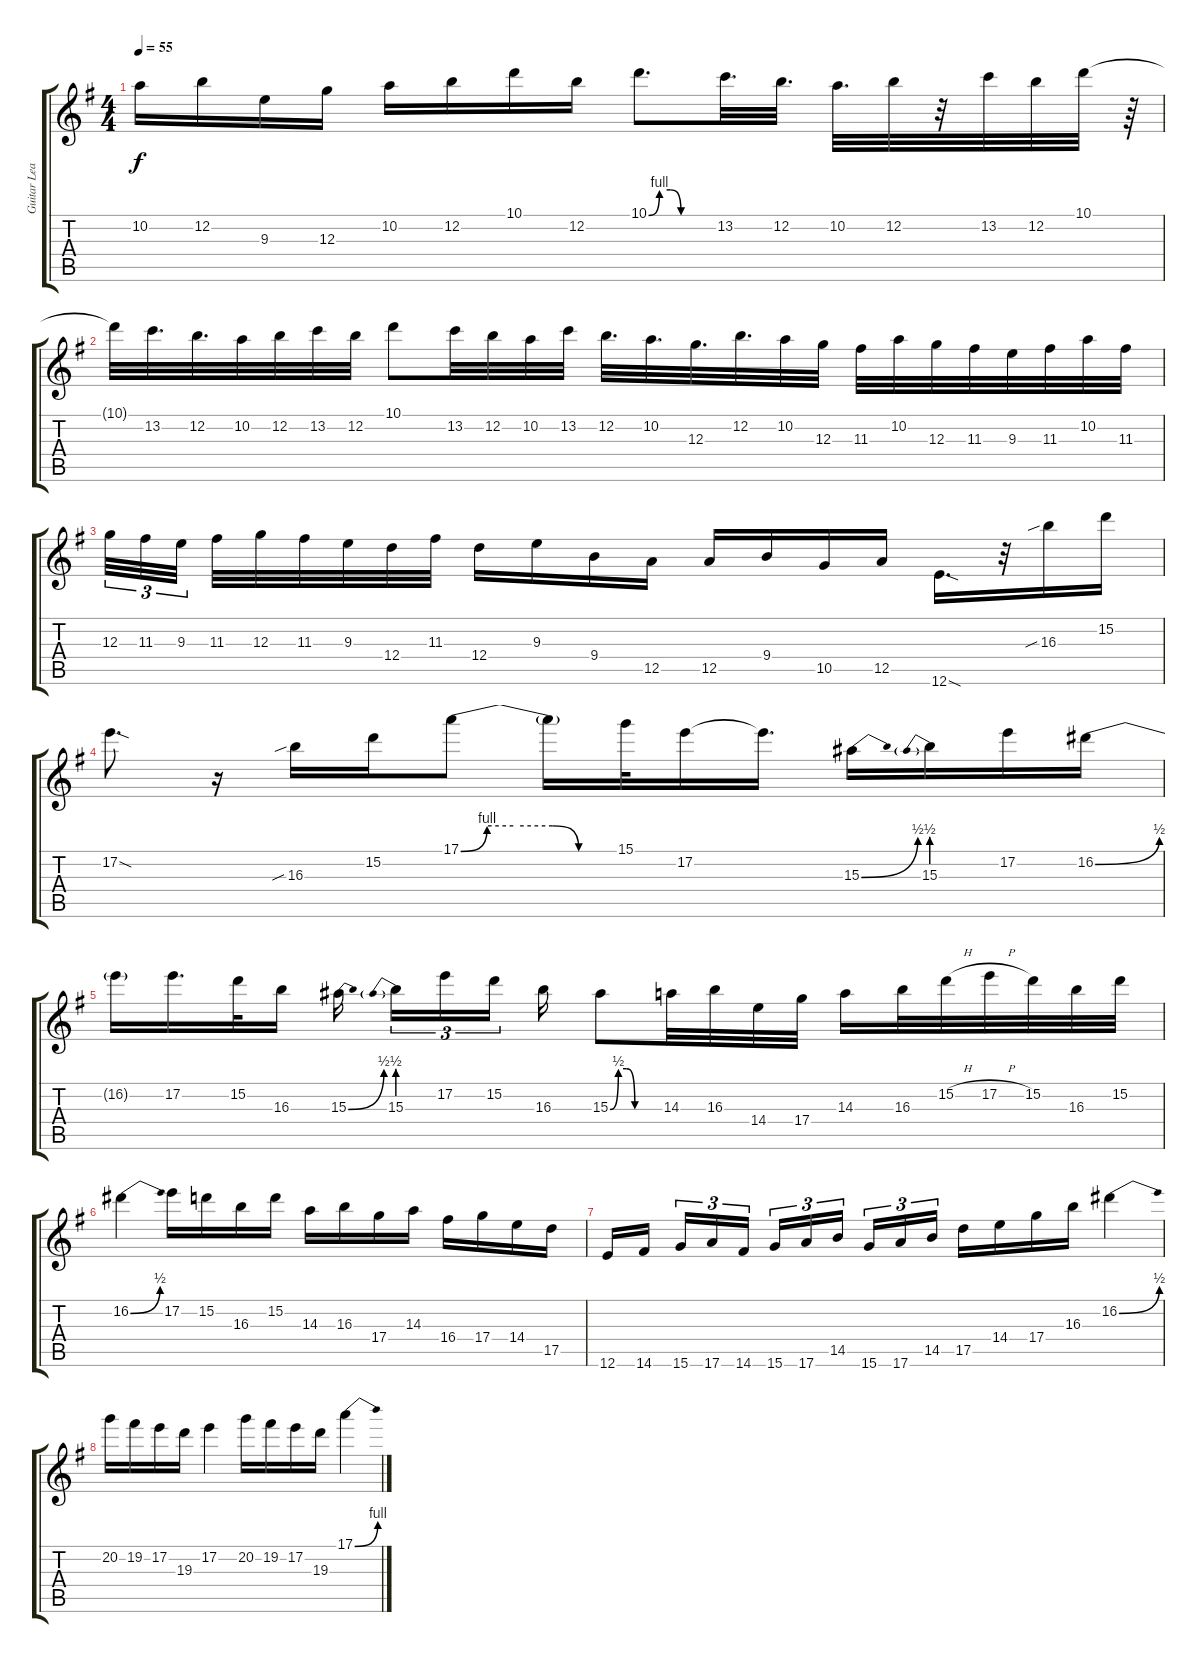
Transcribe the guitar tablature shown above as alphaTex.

\track ("Guitar Lead" "Guitar Lea") {instrument distortionguitar}
\staff {score tabs}
\tuning (E4 B3 G3 D3 A2 E2) {hide}
\ts (4 4)
\tempo 55
\clef g2
\ks eminor
10.2.16{dy f} 12.2.16 9.3.16 12.3.16 10.2.16 12.2.16 10.1.16 12.2.16 10.1{be (custom 0 0 10 4 20 4 30 0 60 0)}.8{d} 13.2.32{d} 12.2.32{d} 10.2.32{d} 12.2.32 r.32 13.2.32 12.2.32 10.1.32 r.64 |
10.1{t}.32 13.2.32{d} 12.2.32{d} 10.2.32 12.2.32 13.2.32 12.2.32 10.1.8 13.2.32 12.2.32 10.2.32 13.2.32 12.2.32{d} 10.2.32{d} 12.3.32{d} 12.2.32{d} 10.2.32 12.3.32 11.3.32 10.2.32 12.3.32 11.3.32 9.3.32 11.3.32 10.2.32 11.3.32 |
12.3.32{tu (3 2)} 11.3.32{tu (3 2)} 9.3.32{tu (3 2)} 11.3.32 12.3.32 11.3.32 9.3.32 12.4.32 11.3.32 12.4.16 9.3.16 9.4.16 12.5.16 12.5.16 9.4.16 10.5.16 12.5.16 12.6{sod}.16{d} r.32 16.3{sib}.16 15.2.16 |
17.2{sod}.8{d} r.16 16.3{sib}.16 15.2.16 17.1{be (custom 0 0 10 4 20 4 35 4 45 0 55 0 60 0)}.8 17.1{t}.16 15.1.32 17.2.16 17.2{t}.16{d} 15.3{be (bend 0 0 60 2)}.16 15.3{be (prebend 0 2 60 2)}.16 17.2.16 16.2{be (bend 0 0 60 2)}.16 |
16.2{t}.16 17.2.16{d} 15.2.32 16.3.16 15.3{be (bend 0 0 60 2)}.16 15.3{be (prebend 0 2 60 2)}.16{tu (3 2)} 17.2.16{tu (3 2)} 15.2.16{tu (3 2)} 16.3.16 15.3{be (custom 0 0 10 2 20 2 30 0 60 0)}.8 14.3.32 16.3.32 14.4.32 17.4.32 14.3.16 16.3.32 15.2{h}.32 17.2{h}.32 15.2.32 16.3.32 15.2.32 |
16.2{be (bend 0 0 60 2)}.4 17.2.16 15.2.16 16.3.16 15.2.16 14.3.16 16.3.16 17.4.16 14.3.16 16.4.16 17.4.16 14.4.16 17.5.16 |
12.6.16 14.6.16 15.6.16{tu (3 2)} 17.6.16{tu (3 2)} 14.6.16{tu (3 2)} 15.6.16{tu (3 2)} 17.6.16{tu (3 2)} 14.5.16{tu (3 2)} 15.6.16{tu (3 2)} 17.6.16{tu (3 2)} 14.5.16{tu (3 2)} 17.5.16 14.4.16 17.4.16 16.3.16 16.2{be (bend 0 0 60 2)}.4 |
20.2.16 19.2.16 17.2.16 19.3.16 17.2.4 20.2.16 19.2.16 17.2.16 19.3.16 17.1{be (bend 0 0 60 4)}.4
